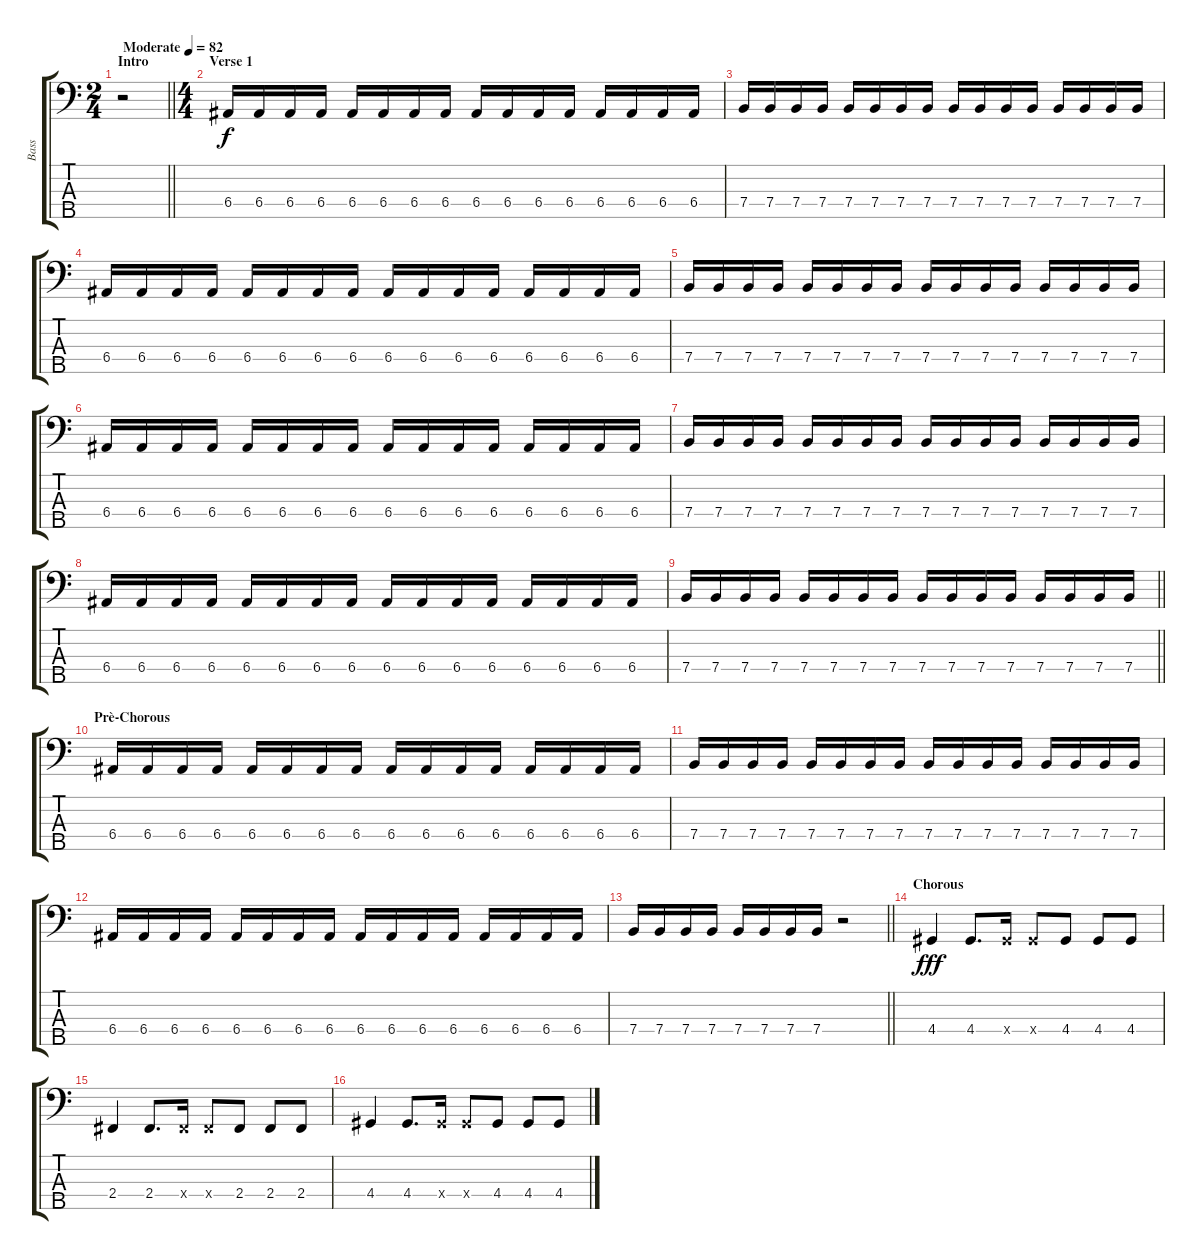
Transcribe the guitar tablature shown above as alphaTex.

\track ("Bass" "Bass") {instrument electricbasspick}
\staff {score tabs}
\tuning (G2 D2 A1 E1 B0) {hide}
\ts (2 4)
\section ("" "Intro")
\tempo (82 "Moderate")
\clef f4
\barLineRight lightlight
\ks c
r.2{dy f instrument electricbasspick} |
\ts (4 4)
\section ("" "Verse 1")
6.4.16 6.4.16 6.4.16 6.4.16 6.4.16 6.4.16 6.4.16 6.4.16 6.4.16 6.4.16 6.4.16 6.4.16 6.4.16 6.4.16 6.4.16 6.4.16 |
7.4.16 7.4.16 7.4.16 7.4.16 7.4.16 7.4.16 7.4.16 7.4.16 7.4.16 7.4.16 7.4.16 7.4.16 7.4.16 7.4.16 7.4.16 7.4.16 |
6.4.16 6.4.16 6.4.16 6.4.16 6.4.16 6.4.16 6.4.16 6.4.16 6.4.16 6.4.16 6.4.16 6.4.16 6.4.16 6.4.16 6.4.16 6.4.16 |
7.4.16 7.4.16 7.4.16 7.4.16 7.4.16 7.4.16 7.4.16 7.4.16 7.4.16 7.4.16 7.4.16 7.4.16 7.4.16 7.4.16 7.4.16 7.4.16 |
6.4.16 6.4.16 6.4.16 6.4.16 6.4.16 6.4.16 6.4.16 6.4.16 6.4.16 6.4.16 6.4.16 6.4.16 6.4.16 6.4.16 6.4.16 6.4.16 |
7.4.16 7.4.16 7.4.16 7.4.16 7.4.16 7.4.16 7.4.16 7.4.16 7.4.16 7.4.16 7.4.16 7.4.16 7.4.16 7.4.16 7.4.16 7.4.16 |
6.4.16 6.4.16 6.4.16 6.4.16 6.4.16 6.4.16 6.4.16 6.4.16 6.4.16 6.4.16 6.4.16 6.4.16 6.4.16 6.4.16 6.4.16 6.4.16 |
\barLineRight lightlight
7.4.16 7.4.16 7.4.16 7.4.16 7.4.16 7.4.16 7.4.16 7.4.16 7.4.16 7.4.16 7.4.16 7.4.16 7.4.16 7.4.16 7.4.16 7.4.16 |
\section ("" "Prè-Chorous")
6.4.16 6.4.16 6.4.16 6.4.16 6.4.16 6.4.16 6.4.16 6.4.16 6.4.16 6.4.16 6.4.16 6.4.16 6.4.16 6.4.16 6.4.16 6.4.16 |
7.4.16 7.4.16 7.4.16 7.4.16 7.4.16 7.4.16 7.4.16 7.4.16 7.4.16 7.4.16 7.4.16 7.4.16 7.4.16 7.4.16 7.4.16 7.4.16 |
6.4.16 6.4.16 6.4.16 6.4.16 6.4.16 6.4.16 6.4.16 6.4.16 6.4.16 6.4.16 6.4.16 6.4.16 6.4.16 6.4.16 6.4.16 6.4.16 |
\barLineRight lightlight
7.4.16 7.4.16 7.4.16 7.4.16 7.4.16 7.4.16 7.4.16 7.4.16 r.2 |
\section ("" "Chorous")
4.4.4{dy fff} 4.4.8{d} 4.4{x}.16 4.4{x}.8 4.4.8 4.4.8 4.4.8 |
2.4.4 2.4.8{d} 2.4{x}.16 2.4{x}.8 2.4.8 2.4.8 2.4.8 |
4.4.4 4.4.8{d} 4.4{x}.16 4.4{x}.8 4.4.8 4.4.8 4.4.8
